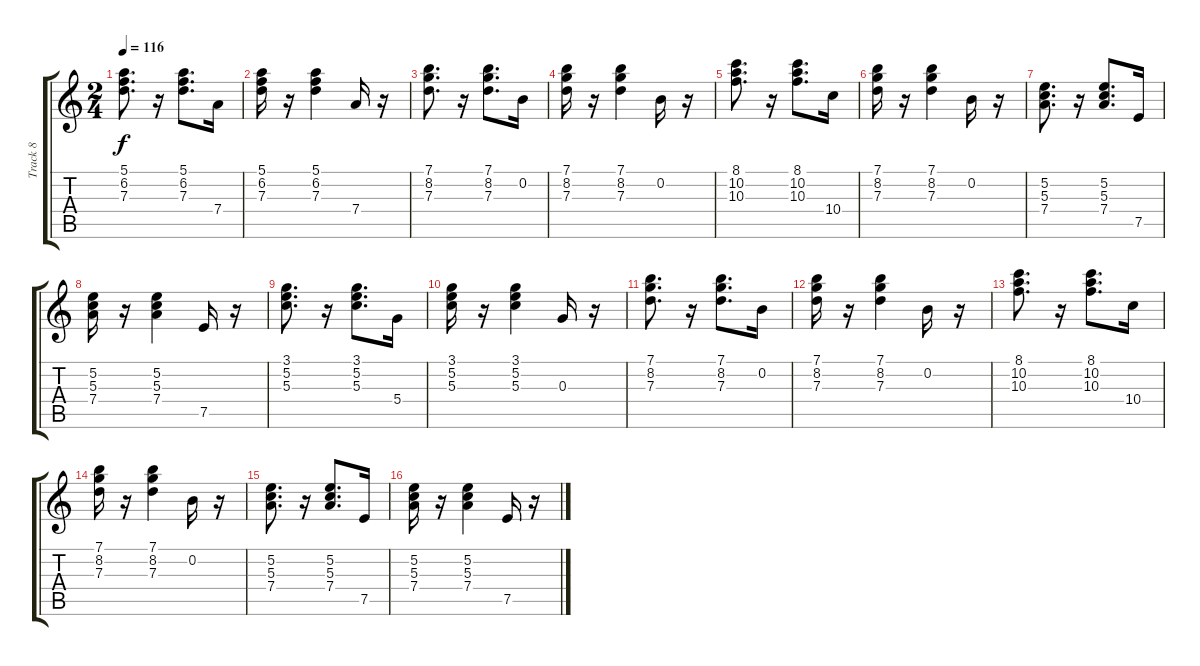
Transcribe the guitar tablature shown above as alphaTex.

\track ("Track 8" "Track 8") {instrument acousticguitarsteel}
\staff {score tabs}
\tuning (E4 B3 G3 D3 A2 E2) {hide}
\ts (2 4)
\tempo 116
\clef g2
\ks c
(5.1 6.2 7.3).8{d dy f} r.16 (5.1 6.2 7.3).8{d} 7.4.16 |
(5.1 6.2 7.3).16 r.16 (5.1 6.2 7.3).4 7.4.16 r.16 |
(7.1 8.2 7.3).8{d} r.16 (7.1 8.2 7.3).8{d} 0.2.16 |
(7.1 8.2 7.3).16 r.16 (7.1 8.2 7.3).4 0.2.16 r.16 |
(8.1 10.2 10.3).8{d} r.16 (8.1 10.2 10.3).8{d} 10.4.16 |
(7.1 8.2 7.3).16 r.16 (7.1 8.2 7.3).4 0.2.16 r.16 |
(5.2 5.3 7.4).8{d} r.16 (5.2 5.3 7.4).8{d} 7.5.16 |
(5.2 5.3 7.4).16 r.16 (5.2 5.3 7.4).4 7.5.16 r.16 |
(3.1 5.2 5.3).8{d} r.16 (3.1 5.2 5.3).8{d} 5.4.16 |
(3.1 5.2 5.3).16 r.16 (3.1 5.2 5.3).4 0.3.16 r.16 |
(7.1 8.2 7.3).8{d} r.16 (7.1 8.2 7.3).8{d} 0.2.16 |
(7.1 8.2 7.3).16 r.16 (7.1 8.2 7.3).4 0.2.16 r.16 |
(8.1 10.2 10.3).8{d} r.16 (8.1 10.2 10.3).8{d} 10.4.16 |
(7.1 8.2 7.3).16 r.16 (7.1 8.2 7.3).4 0.2.16 r.16 |
(5.2 5.3 7.4).8{d} r.16 (5.2 5.3 7.4).8{d} 7.5.16 |
(5.2 5.3 7.4).16 r.16 (5.2 5.3 7.4).4 7.5.16 r.16
